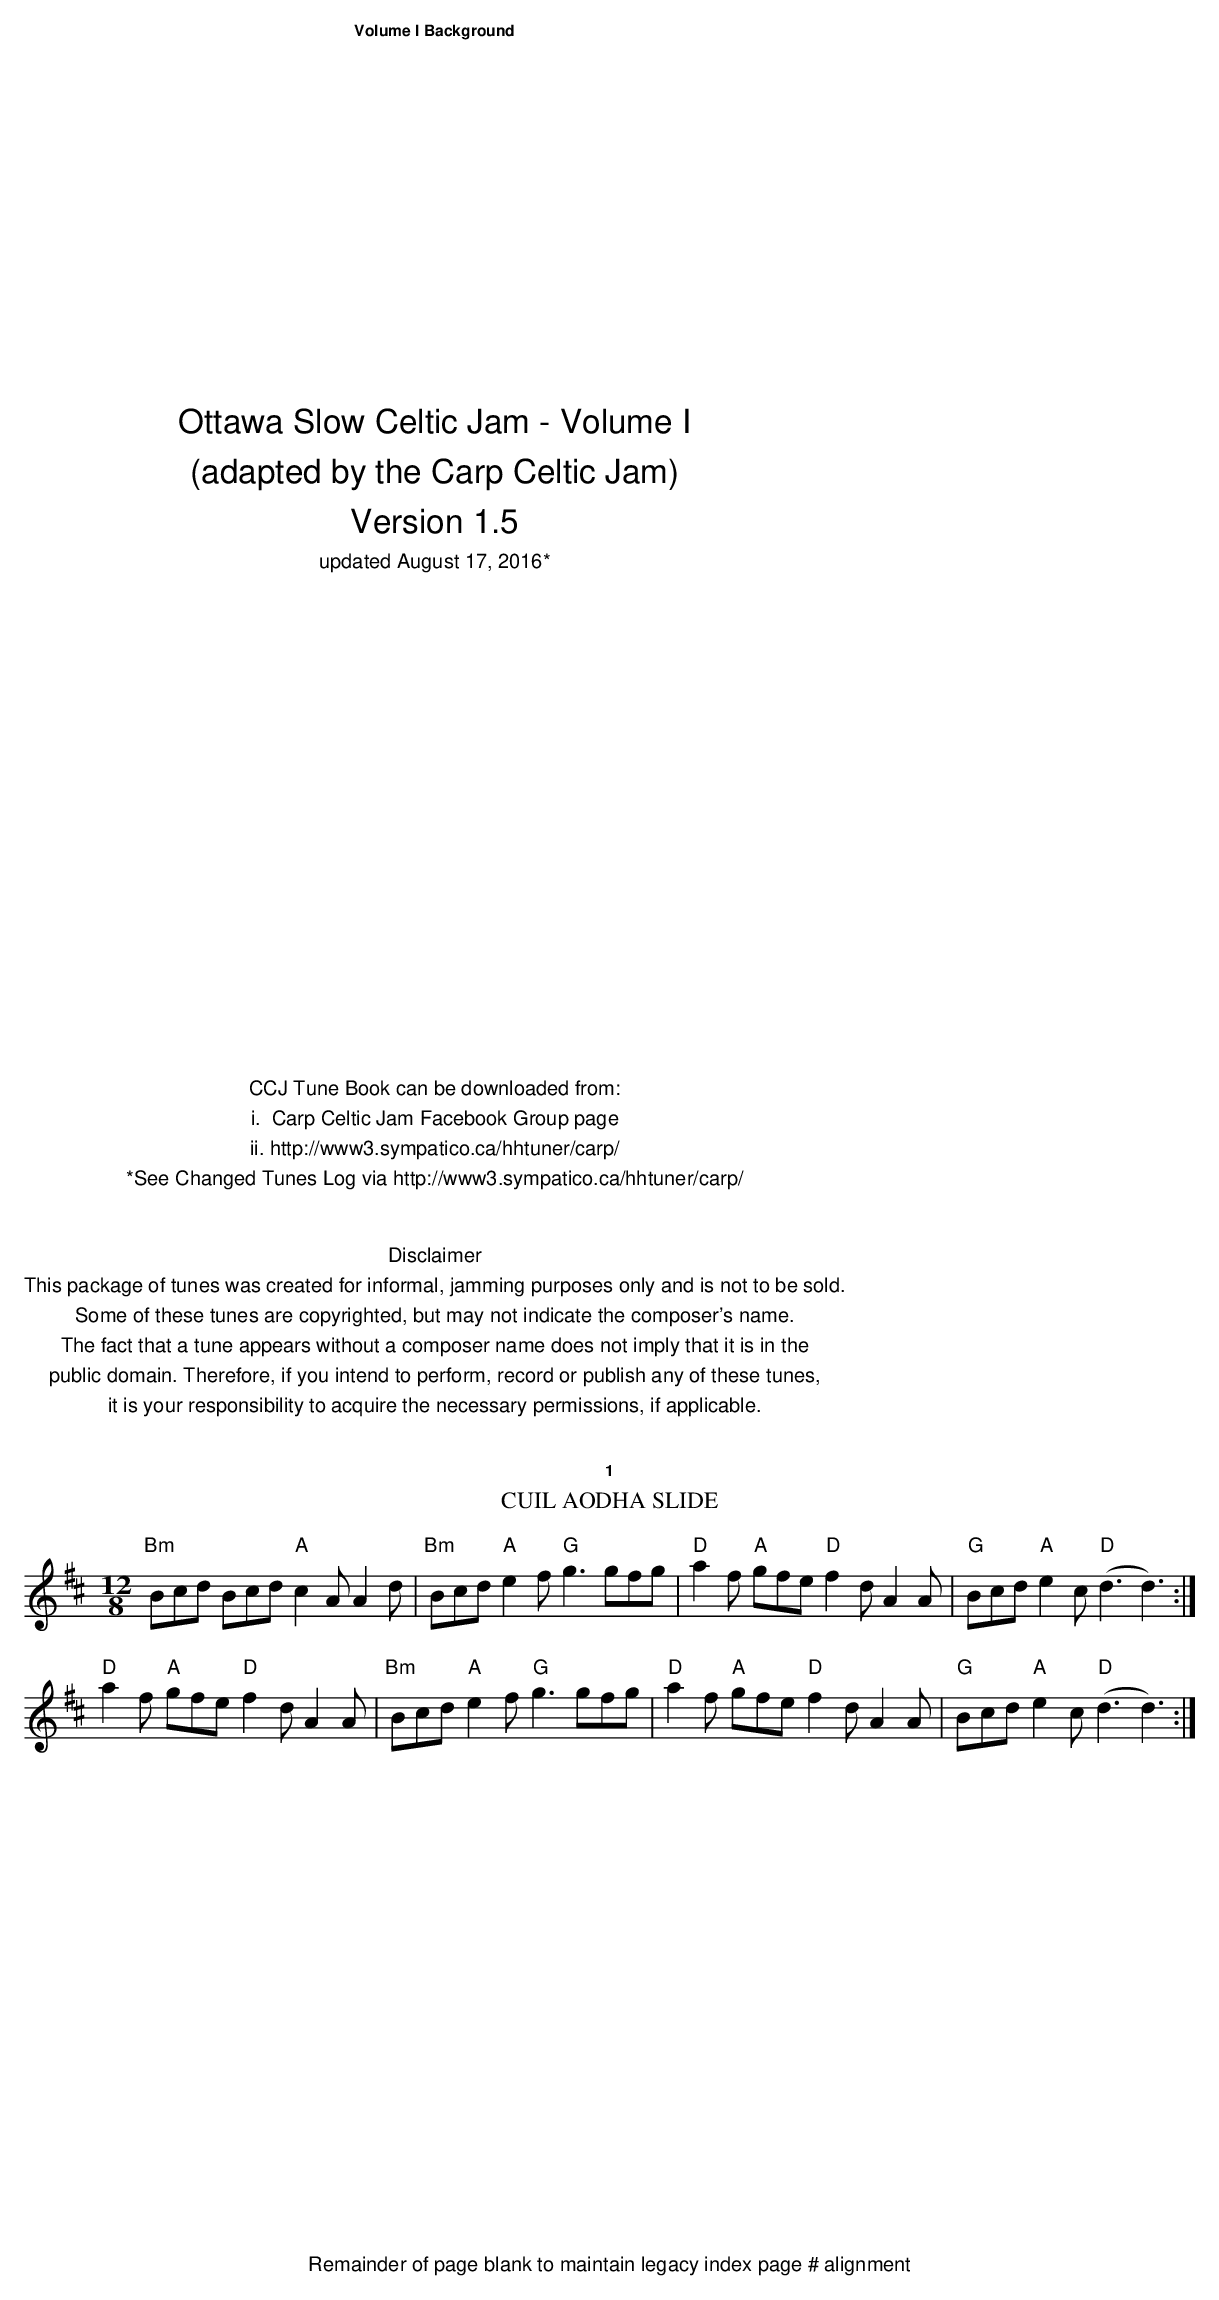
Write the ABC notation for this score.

X:1
T:Cuil Aodha Slide
M:12/8
L:1/8
K:D
"Bm" Bcd Bcd "A" c2 A A2 d | "Bm" Bcd "A" e2 f "G" g3 gfg | "D" a2f "A" gfe "D" f2 d A2 A | "G" Bcd "A" e2 c "D" (d3 d3) :|
"D"  a2 f "A" gfe "D" f2 d A2 A | "Bm" Bcd "A" e2 f "G" g3 gfg | "D" a2f "A" gfe "D" f2 d A2 A | "G" Bcd "A" e2 c "D" (d3 d3) :|
